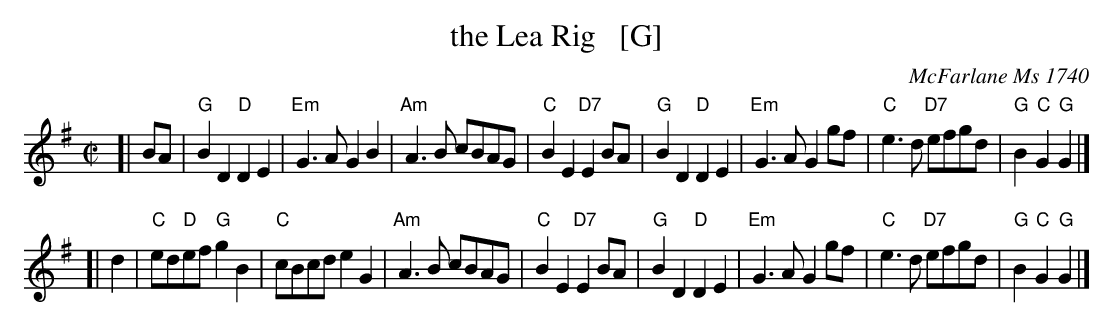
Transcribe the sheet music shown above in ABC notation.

X:1
T: the Lea Rig   [G]
O: McFarlane Ms 1740
M: C|
L: 1/8
K: G
[| BA | "G"B2D2 "D"D2E2 | "Em"G3A G2B2 | "Am"A3B cBAG | "C"B2E2 "D7"E2BA \
| "G"B2D2 "D"D2E2 | "Em"G3A G2gf | "C"e3d "D7"efgd | "G"B2"C"G2 "G"G2 |]
[| d2 \
| "C"ed"D"ef "G"g2B2 | "C"cBcd e2G2 | "Am"A3B cBAG | "C"B2E2 "D7"E2BA \
| "G"B2D2 "D"D2E2 | "Em"G3A G2gf | "C"e3d "D7"efgd | "G"B2"C"G2 "G"G2 |]
